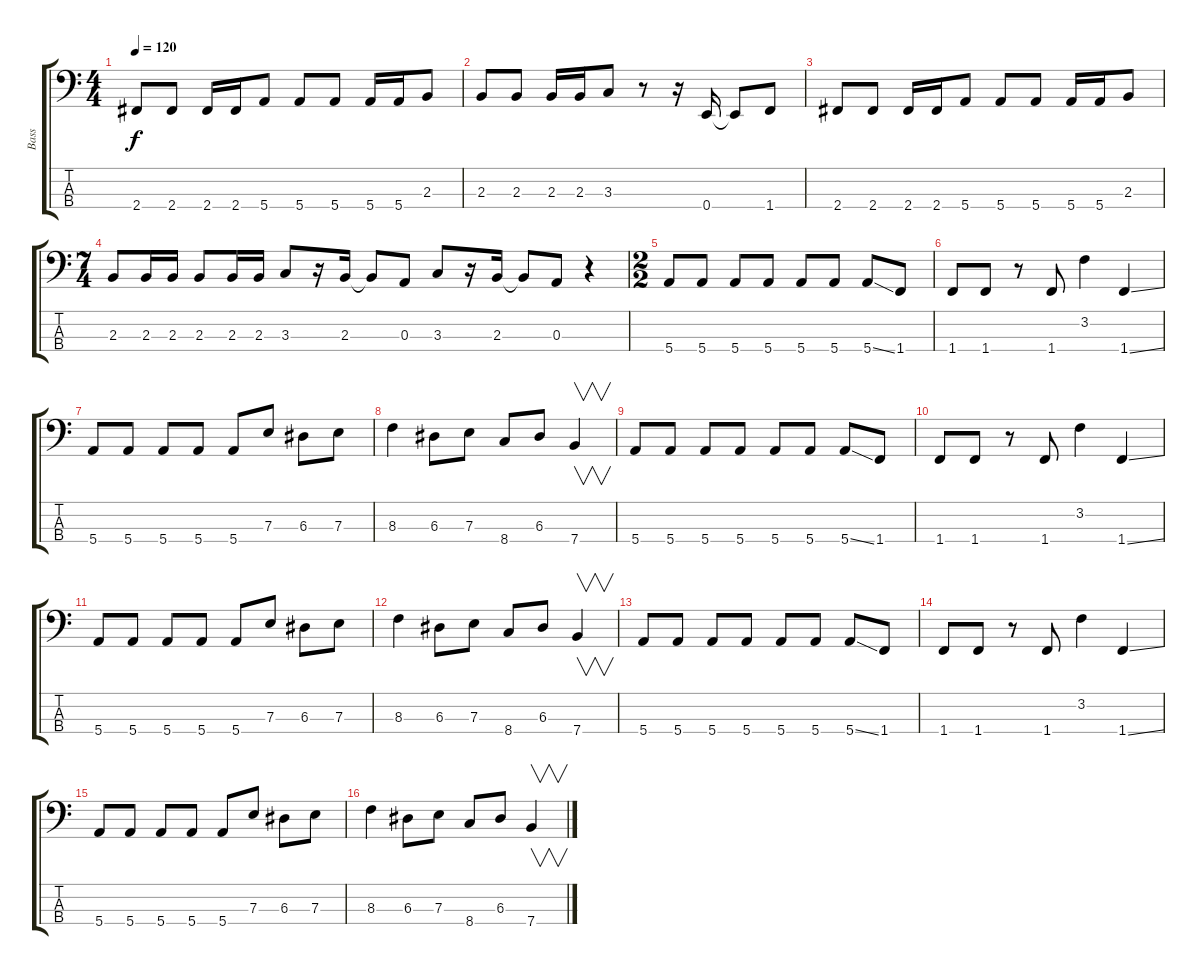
\track ("Bass" "Bass") {instrument electricbasspick}
\staff {score tabs}
\tuning (G2 D2 A1 E1) {hide}
\ts (4 4)
\tempo 120
\clef f4
\ks c
2.4.8{dy f} 2.4.8 2.4.16 2.4.16 5.4.8 5.4.8 5.4.8 5.4.16 5.4.16 2.3.8 |
2.3.8 2.3.8 2.3.16 2.3.16 3.3.8 r.8 r.16 0.4.16 0.4{t}.8 1.4.8 |
2.4.8 2.4.8 2.4.16 2.4.16 5.4.8 5.4.8 5.4.8 5.4.16 5.4.16 2.3.8 |
\ts (7 4)
2.3.8 2.3.16 2.3.16 2.3.8 2.3.16 2.3.16 3.3.8 r.16 2.3.16 2.3{t}.8 0.3.8 3.3.8 r.16 2.3.16 2.3{t}.8 0.3.8 r.4 |
\ts (2 2)
5.4.8 5.4.8 5.4.8 5.4.8 5.4.8 5.4.8 5.4{ss}.8 1.4.8 |
1.4.8 1.4.8 r.8 1.4.8 3.2.4 1.4{ss}.4 |
5.4.8 5.4.8 5.4.8 5.4.8 5.4.8 7.3.8 6.3.8 7.3.8 |
8.3.4 6.3.8 7.3.8 8.4.8 6.3.8 7.4.4{v} |
5.4.8 5.4.8 5.4.8 5.4.8 5.4.8 5.4.8 5.4{ss}.8 1.4.8 |
1.4.8 1.4.8 r.8 1.4.8 3.2.4 1.4{ss}.4 |
5.4.8 5.4.8 5.4.8 5.4.8 5.4.8 7.3.8 6.3.8 7.3.8 |
8.3.4 6.3.8 7.3.8 8.4.8 6.3.8 7.4.4{v} |
5.4.8 5.4.8 5.4.8 5.4.8 5.4.8 5.4.8 5.4{ss}.8 1.4.8 |
1.4.8 1.4.8 r.8 1.4.8 3.2.4 1.4{ss}.4 |
5.4.8 5.4.8 5.4.8 5.4.8 5.4.8 7.3.8 6.3.8 7.3.8 |
8.3.4 6.3.8 7.3.8 8.4.8 6.3.8 7.4.4{v}
